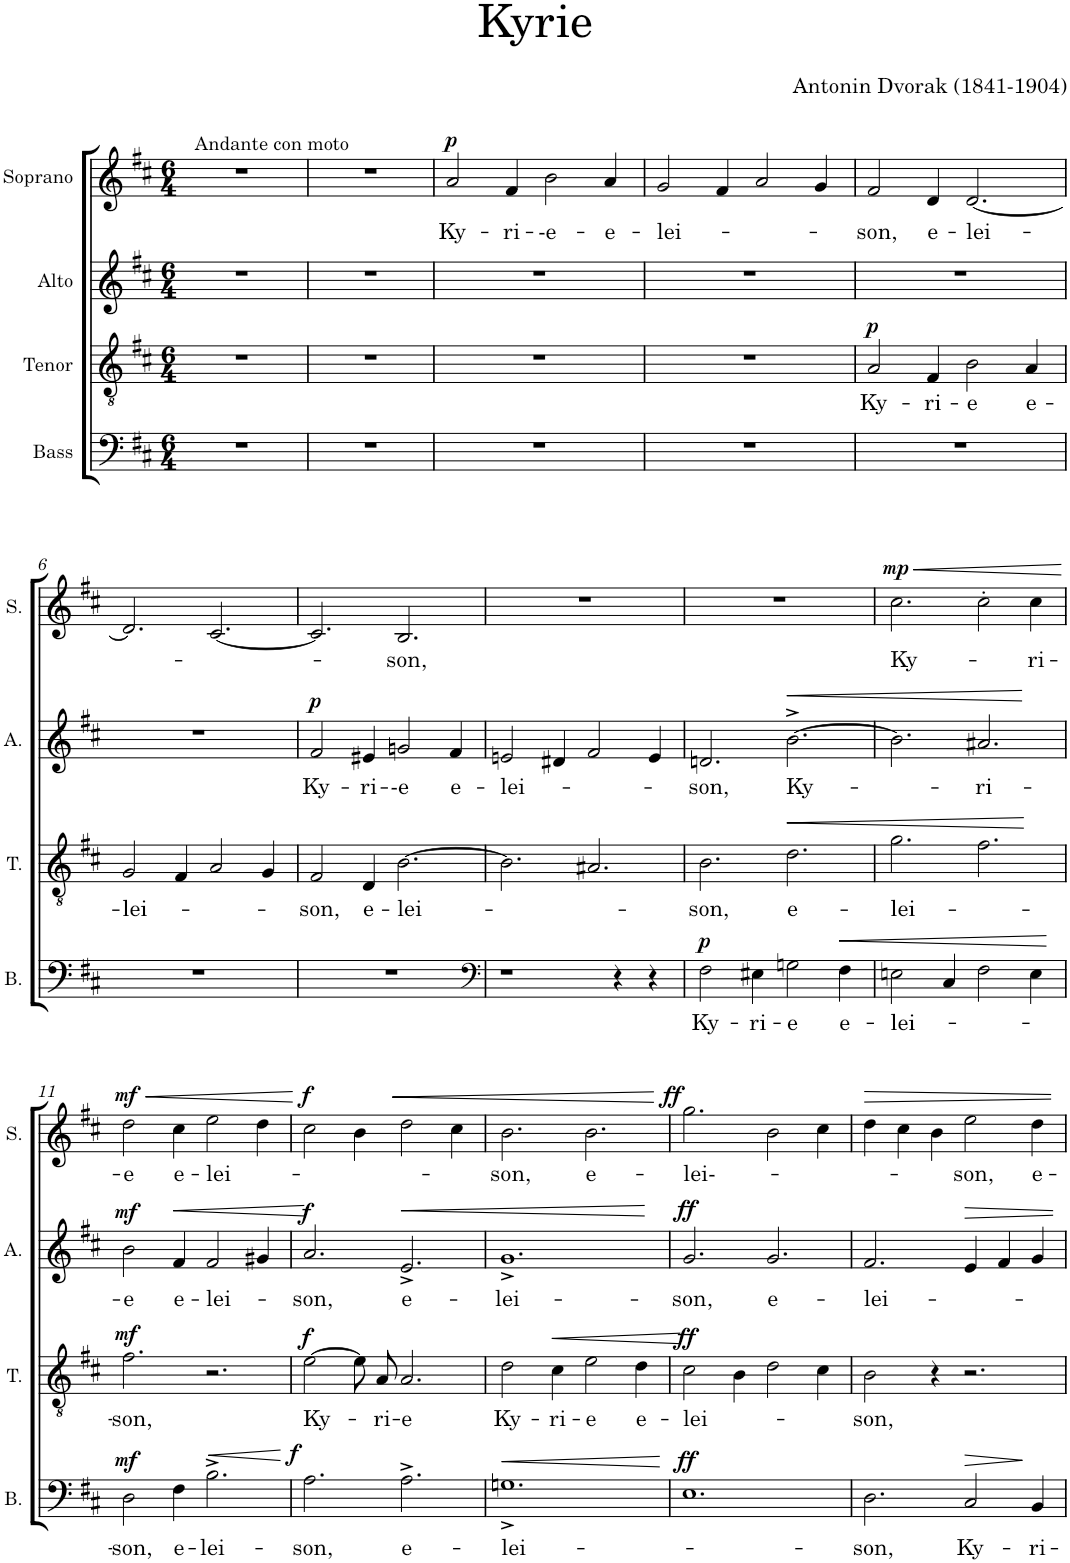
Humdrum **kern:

**kern	**text	**dynam	**kern	**text	**dynam	**kern	**text	**dynam	**kern	**text	**dynam
*part4	*part4	*part4	*part3	*part3	*part3	*part2	*part2	*part2	*part1	*part1	*part1
*staff4	*staff4	*staff4	*staff3	*staff3	*staff3	*staff2	*staff2	*staff2	*staff1	*staff1	*staff1
*I"Bass	*	*	*I"Tenor	*	*	*I"Alto	*	*	*I"Soprano	*	*
*I'B.	*	*	*I'T.	*	*	*I'A.	*	*	*I'S.	*	*
*clefF4	*	*	*clefGv2	*	*	*clefG2	*	*	*clefG2	*	*
*k[f#c#]	*	*	*k[f#c#]	*	*	*k[f#c#]	*	*	*k[f#c#]	*	*
*M6/4	*	*	*M6/4	*	*	*M6/4	*	*	*M6/4	*	*
=1	=1	=1	=1	=1	=1	=1	=1	=1	=1	=1	=1
!	!	!	!	!	!	!	!	!	!LO:TX:a:t=Andante con moto	!	!
1.r	.	.	1.r	.	.	1.r	.	.	1.r	.	.
=2	=2	=2	=2	=2	=2	=2	=2	=2	=2	=2	=2
1.r	.	.	1.r	.	.	1.r	.	.	1.r	.	.
=3	=3	=3	=3	=3	=3	=3	=3	=3	=3	=3	=3
!	!	!	!	!	!	!	!	!	!	!LO:LY:b	!LO:DY:a
1.r	.	.	1.r	.	.	1.r	.	.	2a/	Ky-	p
!	!	!	!	!	!	!	!	!	!	!LO:LY:b	!
.	.	.	.	.	.	.	.	.	4f#/	-ri-	.
!	!	!	!	!	!	!	!	!	!	!LO:LY:b	!
.	.	.	.	.	.	.	.	.	2b\	--e-	.
!	!	!	!	!	!	!	!	!	!	!LO:LY:b	!
.	.	.	.	.	.	.	.	.	4a/	-e-	.
=4	=4	=4	=4	=4	=4	=4	=4	=4	=4	=4	=4
!	!	!	!	!	!	!	!	!	!	!LO:LY:b	!
1.r	.	.	1.r	.	.	1.r	.	.	2g/	-lei-	.
.	.	.	.	.	.	.	.	.	4f#/	.	.
.	.	.	.	.	.	.	.	.	2a/	.	.
.	.	.	.	.	.	.	.	.	4g/	.	.
=5	=5	=5	=5	=5	=5	=5	=5	=5	=5	=5	=5
!	!	!	!	!LO:LY:b	!LO:DY:a	!	!	!	!	!LO:LY:b	!
1.r	.	.	2A/	Ky-	p	1.r	.	.	2f#/	-son,	.
!	!	!	!	!LO:LY:b	!	!	!	!	!	!LO:LY:b	!
.	.	.	4F#/	-ri-	.	.	.	.	4d/	e-	.
!	!	!	!	!LO:LY:b	!	!	!	!	!	!LO:LY:b	!
.	.	.	2B\	-e	.	.	.	.	[2.d/	-lei-	.
!	!	!	!	!LO:LY:b	!	!	!	!	!	!	!
.	.	.	4A/	e-	.	.	.	.	.	.	.
!!LO:LB:g=z
=6	=6	=6	=6	=6	=6	=6	=6	=6	=6	=6	=6
!	!	!	!	!LO:LY:b	!	!	!	!	!	!	!
1.r	.	.	2G/	-lei-	.	1.r	.	.	2.d/]	.	.
.	.	.	4F#/	.	.	.	.	.	.	.	.
.	.	.	2A/	.	.	.	.	.	[2.c#/	.	.
.	.	.	4G/	.	.	.	.	.	.	.	.
=7	=7	=7	=7	=7	=7	=7	=7	=7	=7	=7	=7
!	!	!	!	!LO:LY:b	!	!	!LO:LY:b	!LO:DY:a	!	!	!
1.r	.	.	2F#/	-son,	.	2f#/	Ky-	p	2.c#/]	.	.
!	!	!	!	!LO:LY:b	!	!	!LO:LY:b	!	!	!	!
.	.	.	4D/	e-	.	4e#X/	-ri-	.	.	.	.
!	!	!	!	!LO:LY:b	!	!	!LO:LY:b	!	!	!LO:LY:b	!
.	.	.	[2.B\	-lei-	.	2gn/	--e	.	2.B/	-son,	.
!	!	!	!	!	!	!	!LO:LY:b	!	!	!	!
.	.	.	.	.	.	4f#/	e-	.	.	.	.
=8	=8	=8	=8	=8	=8	=8	=8	=8	=8	=8	=8
*clefF4	*	*	*	*	*	*	*	*	*	*	*
!	!	!	!	!	!	!	!LO:LY:b	!	!	!	!
1r	.	.	2.B\]	.	.	2en/	-lei-	.	1.r	.	.
.	.	.	.	.	.	4d#X/	.	.	.	.	.
.	.	.	2.A#X/	.	.	2f#/	.	.	.	.	.
4r	.	.	.	.	.	.	.	.	.	.	.
4r	.	.	.	.	.	4e/	.	.	.	.	.
=9	=9	=9	=9	=9	=9	=9	=9	=9	=9	=9	=9
!	!LO:LY:b	!LO:DY:a	!	!LO:LY:b	!	!	!LO:LY:b	!	!	!	!
2F#\	Ky-	p	2.B\	-son,	.	2.dn/	-son,	.	1.r	.	.
!	!LO:LY:b	!	!	!	!	!	!	!	!	!	!
4E#X\	-ri-	.	.	.	.	.	.	.	.	.	.
!	!LO:LY:b	!	!	!LO:LY:b	!LO:HP:b	!	!LO:LY:b	!LO:HP:b	!	!	!
2Gn\	-e	.	2.d\	e-	<	[2.b^\	Ky-	<	.	.	.
!	!LO:LY:b	!LO:HP:b	!	!	!	!	!	!	!	!	!
4F#\	e-	<	.	.	.	.	.	.	.	.	.
=10	=10	=10	=10	=10	=10	=10	=10	=10	=10	=10	=10
!	!LO:LY:b	!	!	!LO:LY:b	!	!	!	!	!	!LO:LY:b	!LO:HP:b
!	!	!	!	!	!	!	!	!	!	!	!LO:DY:n=1:a
2En\	-lei-	.	2.g\	-lei-	.	2.b\]	.	.	2.cc#\	Ky-	< mp
4C#/	.	.	.	.	.	.	.	.	.	.	.
!	!	!	!	!	!	!	!LO:LY:b	!	!	!	!
2F#\	.	.	2.f#\	.	.	2.a#X/	-ri-	.	2cc#'\	.	.
!	!	!	!	!	!	!	!	!	!	!LO:LY:b	!
4E\	.	.	.	.	.	.	.	.	4cc#\	-ri-	.
.	.	[	.	.	[	.	.	[	.	.	[
!!LO:LB:g=z
=11	=11	=11	=11	=11	=11	=11	=11	=11	=11	=11	=11
!	!LO:LY:b	!LO:DY:a	!	!LO:LY:b	!LO:DY:a	!	!LO:LY:b	!LO:DY:a	!	!LO:LY:b	!LO:HP:b
!	!	!	!	!	!	!	!	!	!	!	!LO:DY:n=1:a
2D\	-son,	mf	2.f#\	-son,	mf	2b\	-e	mf	2dd\	-e	< mf
!	!LO:LY:b	!	!	!	!	!	!LO:LY:b	!LO:HP:b	!	!LO:LY:b	!
4F#\	e-	.	.	.	.	4f#/	e-	<	4cc#\	e-	.
!	!LO:LY:b	!LO:HP:b	!	!	!	!	!LO:LY:b	!	!	!LO:LY:b	!
2.B^\	-lei-	<	2.r	.	.	2f#/	-lei-	.	2ee\	-lei-	.
.	.	.	.	.	.	4g#X/	.	.	4dd\	.	.
.	.	[	.	.	.	.	.	.	.	.	[
=12	=12	=12	=12	=12	=12	=12	=12	=12	=12	=12	=12
!	!LO:LY:b	!LO:DY:a	!	!LO:LY:b	!LO:DY:a	!	!LO:LY:b	!LO:DY:a	!	!	!LO:DY:a
2.A\	-son,	f	[2e\	Ky-	f	2.a/	-son,	f	2cc#\	.	f
.	.	.	8e\L]	.	.	.	.	.	4b\	.	.
!	!	!	!	!LO:LY:b	!	!	!	!	!	!	!
.	.	.	8A\J	-ri-	.	.	.	.	.	.	.
!	!LO:LY:b	!	!	!LO:LY:b	!	!	!LO:LY:b	!LO:HP:n=1:b	!	!	!LO:HP:b
2.A^\	e-	.	2.A/	-e	.	2.e^/	e-	[ <	2dd\	.	<
.	.	.	.	.	.	.	.	.	4cc#\	.	.
=13	=13	=13	=13	=13	=13	=13	=13	=13	=13	=13	=13
!	!LO:LY:b	!LO:HP:b	!	!LO:LY:b	!	!	!LO:LY:b	!	!	!LO:LY:b	!
1.Gn^	-lei-	<	2d\	Ky-	.	1.g^	-lei-	.	2.b\	-son,	.
!	!	!	!	!LO:LY:b	!LO:HP:b	!	!	!	!	!	!
.	.	.	4c#\	-ri-	<	.	.	.	.	.	.
!	!	!	!	!LO:LY:b	!	!	!	!	!	!LO:LY:b	!
.	.	.	2e\	-e	.	.	.	.	2.b\	e-	.
!	!	!	!	!LO:LY:b	!	!	!	!	!	!	!
.	.	.	4d\	e-	.	.	.	.	.	.	.
.	.	[	.	.	.	.	.	[	.	.	[
=14	=14	=14	=14	=14	=14	=14	=14	=14	=14	=14	=14
!	!	!LO:DY:a	!	!LO:LY:b	!LO:DY:a	!	!LO:LY:b	!LO:DY:a	!	!LO:LY:b	!LO:DY:a
1.E	.	ff	2c#\	-lei-	ff	2.g/	-son,	ff	2.gg\	-lei--	ff
.	.	.	4B\	.	[	.	.	.	.	.	.
!	!	!	!	!	!	!	!LO:LY:b	!	!	!	!
.	.	.	2d\	.	.	2.g/	e-	.	2b\	.	.
.	.	.	4c#\	.	.	.	.	.	4cc#\	.	.
=15	=15	=15	=15	=15	=15	=15	=15	=15	=15	=15	=15
!	!LO:LY:b	!	!	!LO:LY:b	!	!	!LO:LY:b	!	!	!	!
2.D\	-son,	.	2B\	-son,	.	2.f#/	-lei-	.	4dd\	.	.
.	.	.	.	.	.	.	.	.	4cc#\	.	.
.	.	.	4r	.	.	.	.	.	4b\	.	.
!	!LO:LY:b	!LO:HP:b	!	!	!	!	!	!	!	!LO:LY:b	!
2C#/	Ky-	>	2.r	.	.	4e/	.	.	2ee\	-son,	.
.	.	.	.	.	.	4f#/	.	.	.	.	.
!	!LO:LY:b	!	!	!	!	!	!	!	!	!LO:LY:b	!
4BB/	-ri-	]	.	.	.	4g/	.	.	4dd\	e-	.
=	=	=	=	=	=	=	=	=	=	=	=
*-	*-	*-	*-	*-	*-	*-	*-	*-	*-	*-	*-
